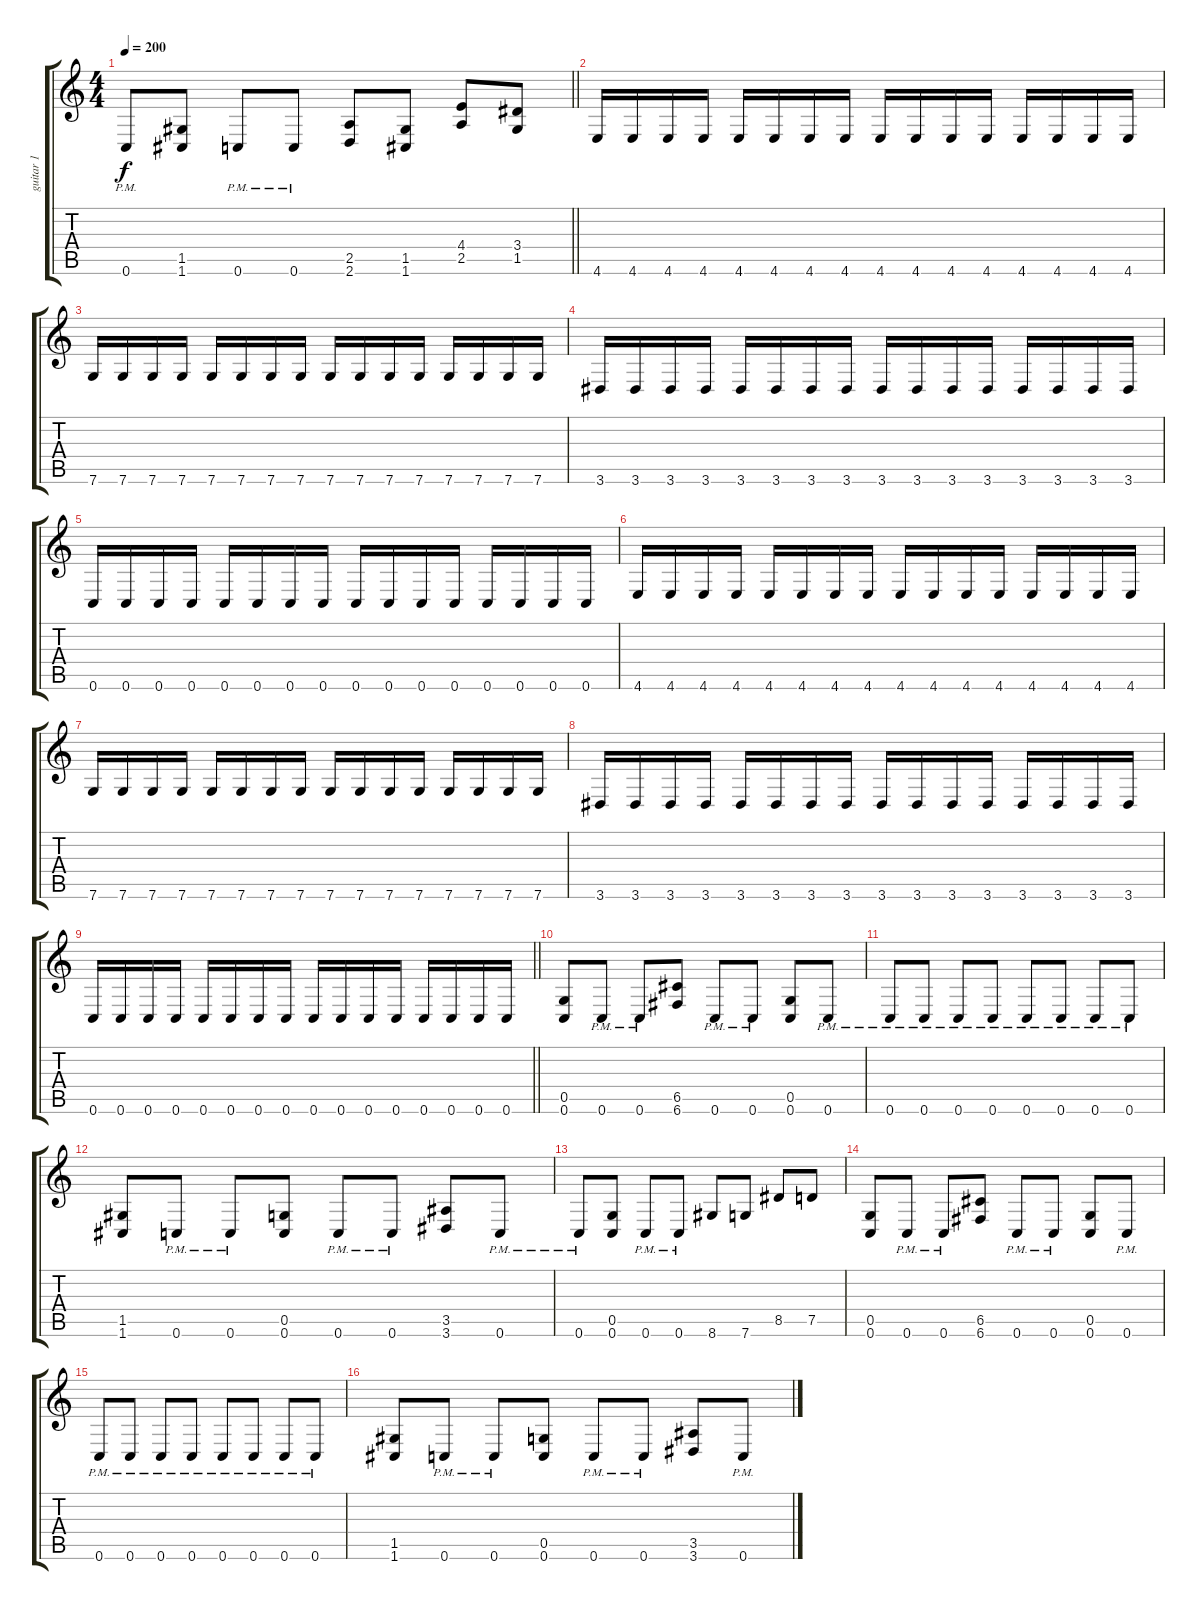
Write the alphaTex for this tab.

\track ("guitar 1" "guitar 1") {instrument distortionguitar}
\staff {score tabs}
\tuning (D4 A3 F3 C3 G2 C2) {hide}
\ts (4 4)
\tempo 200
\clef g2
\barLineRight lightlight
\ks c
0.6{pm}.8{dy f} (1.5 1.6).8 0.6{pm}.8 0.6{pm}.8 (2.5 2.6).8 (1.5 1.6).8 (4.4 2.5).8 (3.4 1.5).8 |
4.6.16 4.6.16 4.6.16 4.6.16 4.6.16 4.6.16 4.6.16 4.6.16 4.6.16 4.6.16 4.6.16 4.6.16 4.6.16 4.6.16 4.6.16 4.6.16 |
7.6.16 7.6.16 7.6.16 7.6.16 7.6.16 7.6.16 7.6.16 7.6.16 7.6.16 7.6.16 7.6.16 7.6.16 7.6.16 7.6.16 7.6.16 7.6.16 |
3.6.16 3.6.16 3.6.16 3.6.16 3.6.16 3.6.16 3.6.16 3.6.16 3.6.16 3.6.16 3.6.16 3.6.16 3.6.16 3.6.16 3.6.16 3.6.16 |
0.6.16 0.6.16 0.6.16 0.6.16 0.6.16 0.6.16 0.6.16 0.6.16 0.6.16 0.6.16 0.6.16 0.6.16 0.6.16 0.6.16 0.6.16 0.6.16 |
4.6.16 4.6.16 4.6.16 4.6.16 4.6.16 4.6.16 4.6.16 4.6.16 4.6.16 4.6.16 4.6.16 4.6.16 4.6.16 4.6.16 4.6.16 4.6.16 |
7.6.16 7.6.16 7.6.16 7.6.16 7.6.16 7.6.16 7.6.16 7.6.16 7.6.16 7.6.16 7.6.16 7.6.16 7.6.16 7.6.16 7.6.16 7.6.16 |
3.6.16 3.6.16 3.6.16 3.6.16 3.6.16 3.6.16 3.6.16 3.6.16 3.6.16 3.6.16 3.6.16 3.6.16 3.6.16 3.6.16 3.6.16 3.6.16 |
\barLineRight lightlight
0.6.16 0.6.16 0.6.16 0.6.16 0.6.16 0.6.16 0.6.16 0.6.16 0.6.16 0.6.16 0.6.16 0.6.16 0.6.16 0.6.16 0.6.16 0.6.16 |
(0.5 0.6).8 0.6{pm}.8 0.6{pm}.8 (6.5 6.6).8 0.6{pm}.8 0.6{pm}.8 (0.5 0.6).8 0.6{pm}.8 |
0.6{pm}.8 0.6{pm}.8 0.6{pm}.8 0.6{pm}.8 0.6{pm}.8 0.6{pm}.8 0.6{pm}.8 0.6{pm}.8 |
(1.5 1.6).8 0.6{pm}.8 0.6{pm}.8 (0.5 0.6).8 0.6{pm}.8 0.6{pm}.8 (3.5 3.6).8 0.6{pm}.8 |
0.6{pm}.8 (0.5 0.6).8 0.6{pm}.8 0.6{pm}.8 8.6.8 7.6.8 8.5.8 7.5.8 |
(0.5 0.6).8 0.6{pm}.8 0.6{pm}.8 (6.5 6.6).8 0.6{pm}.8 0.6{pm}.8 (0.5 0.6).8 0.6{pm}.8 |
0.6{pm}.8 0.6{pm}.8 0.6{pm}.8 0.6{pm}.8 0.6{pm}.8 0.6{pm}.8 0.6{pm}.8 0.6{pm}.8 |
(1.5 1.6).8 0.6{pm}.8 0.6{pm}.8 (0.5 0.6).8 0.6{pm}.8 0.6{pm}.8 (3.5 3.6).8 0.6{pm}.8
